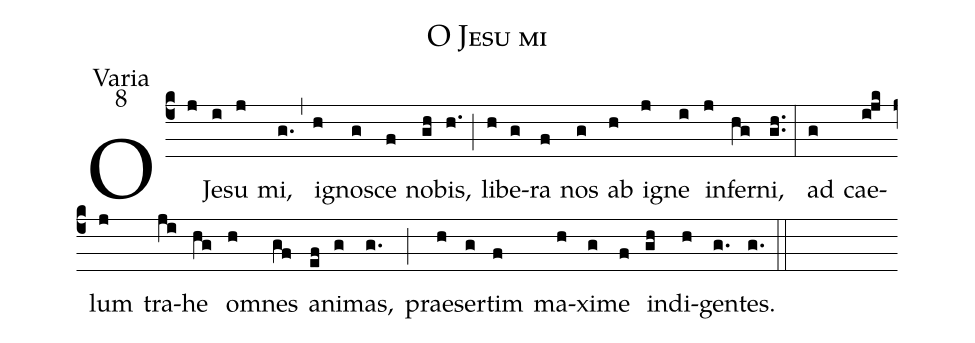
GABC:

name:O Jesu mi;
office-part:Varia;
mode:8;
%%
(c4) O(j) Je(i)su(j) mi,(g.) (,) i(h)gno(g)sce(f) no(gh)bis,(h.) (;)
li(h)be(g)ra(f) nos(g) ab(h) i(j)gne(i) in(j)fer(hg)ni,(gh..) (:)
ad(g) cae(ijk)lum(j) tra(ji)he(hg) om(h)nes(gf) a(ef)ni(g)mas,(g.) (;)
prae(h)ser(g)tim(f) ma(h)xi(g)me(f) in(gh)di(h)gen(g.)tes.(g.) (::)
